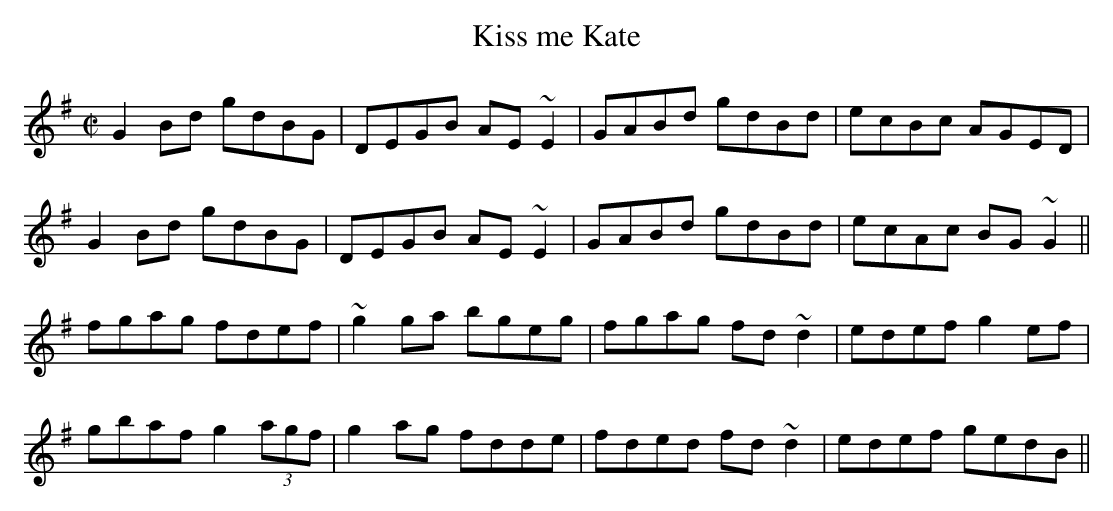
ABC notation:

X:1
T:Kiss me Kate
M:C|
L:1/8
K:G
G2Bd gdBG|DEGB AE~E2|GABd gdBd|ecBc AGED|
G2Bd gdBG|DEGB AE~E2|GABd gdBd|ecAc BG~G2||
fgag fdef|~g2ga bgeg|fgag fd~d2|edef g2ef|
gbaf g2(3agf|g2ag fdde|fded fd~d2|edef gedB||
